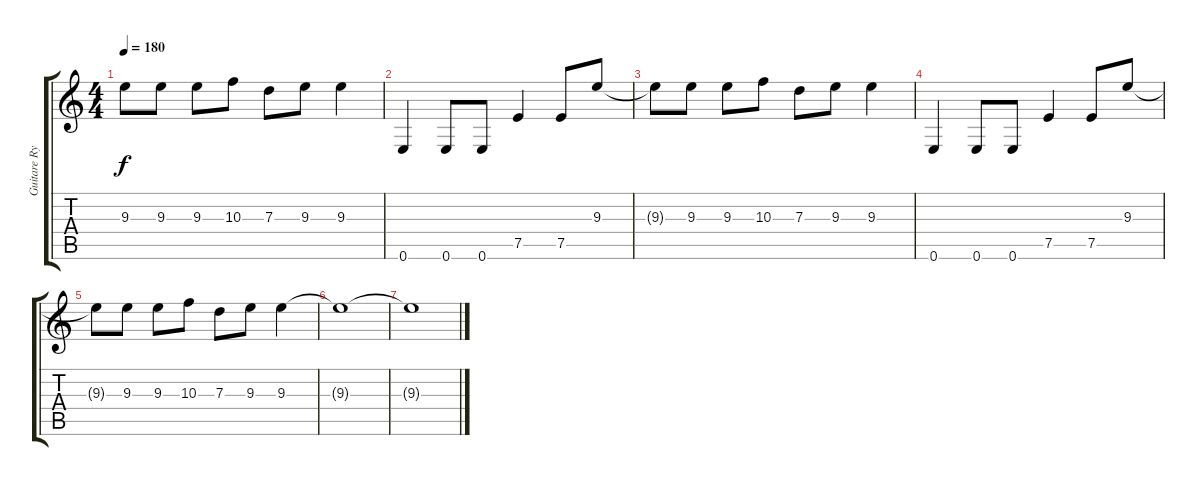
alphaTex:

\track ("Guitare Rythmique " "Guitare Ry") {instrument distortionguitar}
\staff {score tabs}
\tuning (E4 B3 G3 D3 A2 E2) {hide}
\ts (4 4)
\tempo 180
\clef g2
\ks c
9.3{t}.8{dy f} 9.3.8 9.3.8 10.3.8 7.3.8 9.3.8 9.3.4 |
0.6.4 0.6.8 0.6.8 7.5.4 7.5.8 9.3.8 |
9.3{t}.8 9.3.8 9.3.8 10.3.8 7.3.8 9.3.8 9.3.4 |
0.6.4 0.6.8 0.6.8 7.5.4 7.5.8 9.3.8 |
9.3{t}.8 9.3.8 9.3.8 10.3.8 7.3.8 9.3.8 9.3.4 |
9.3{t}.1{volume 0} |
9.3{t}.1
